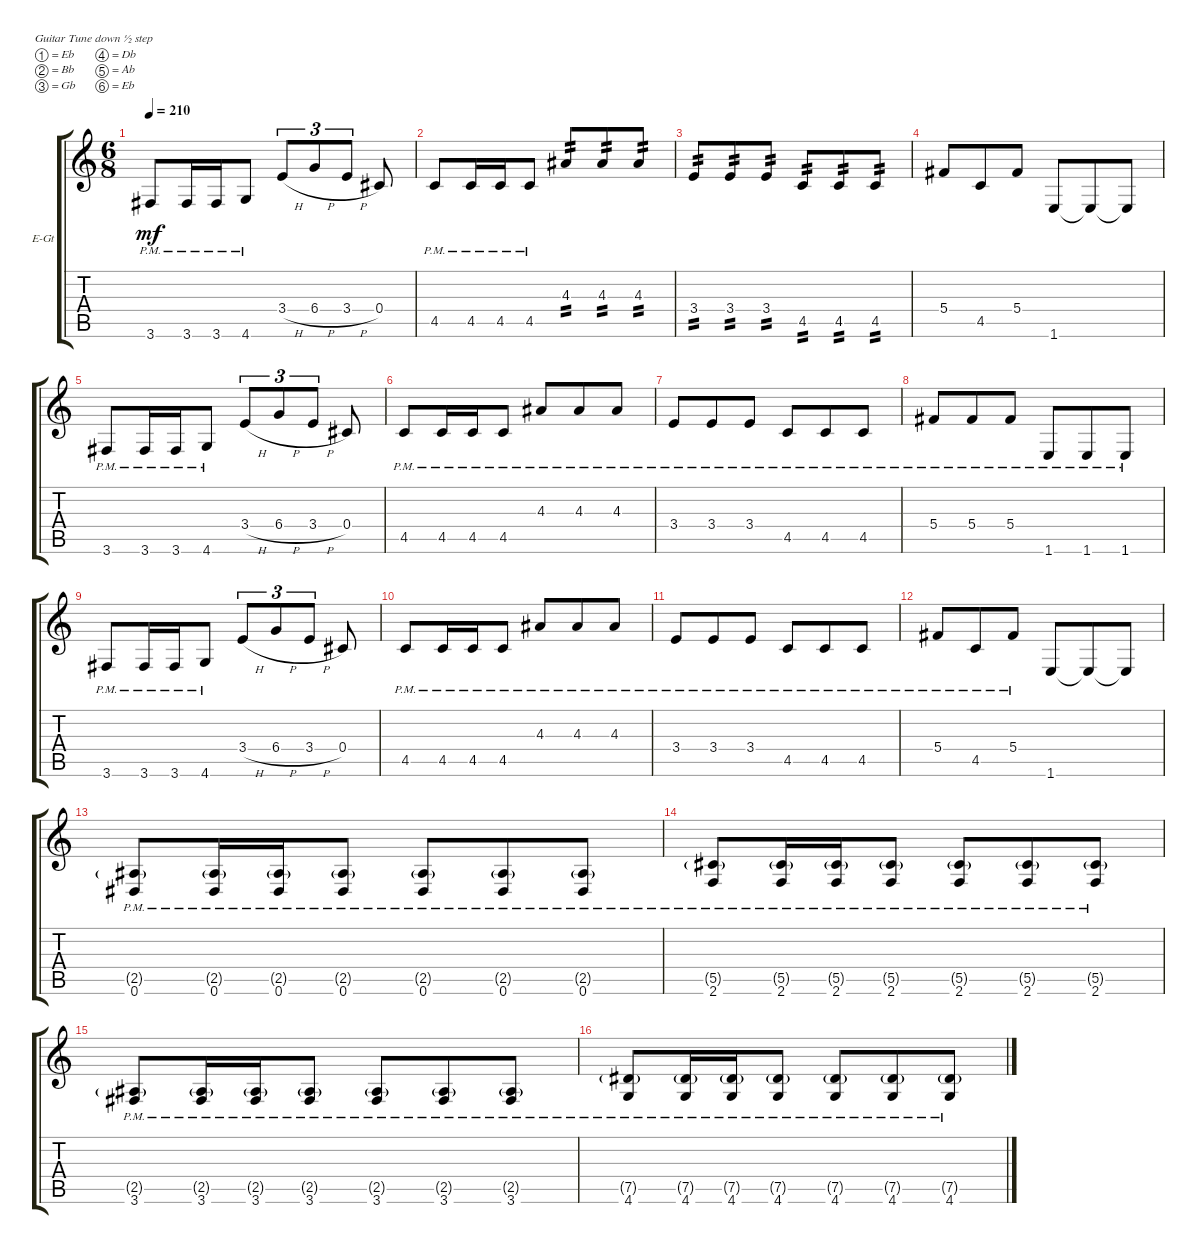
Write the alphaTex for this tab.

\bracketExtendMode groupsimilarinstruments
\firstSystemTrackNameOrientation horizontal
\otherSystemsTrackNameOrientation horizontal
\track ("left" "E-Gt") {instrument distortionguitar}
\staff {score tabs}
\tuning (Eb4 Bb3 Gb3 Db3 Ab2 Eb2)
\ts (6 8)
\tempo 210
\clef g2
\ks c
3.6{pm}.8{dy mf} 3.6{pm}.16 3.6{pm}.16 4.6{pm}.8 3.4{h}.8{tu (3 2)} 6.4{h}.8{tu (3 2)} 3.4{h}.8{tu (3 2)} 0.4.8 |
4.5{pm}.8 4.5{pm}.16 4.5{pm}.16 4.5{pm}.8 4.3.8{tp 2} 4.3.8{tp 2} 4.3.8{tp 2} |
3.4.8{tp 2} 3.4.8{tp 2} 3.4.8{tp 2} 4.5.8{tp 2} 4.5.8{tp 2} 4.5.8{tp 2} |
5.4.8 4.5.8 5.4.8 1.6.8 1.6{t}.8 1.6{t}.8 |
3.6{pm}.8 3.6{pm}.16 3.6{pm}.16 4.6{pm}.8 3.4{h}.8{tu (3 2)} 6.4{h}.8{tu (3 2)} 3.4{h}.8{tu (3 2)} 0.4.8 |
4.5{pm}.8 4.5{pm}.16 4.5{pm}.16 4.5{pm}.8 4.3{pm}.8 4.3{pm}.8 4.3{pm}.8 |
3.4{pm}.8 3.4{pm}.8 3.4{pm}.8 4.5{pm}.8 4.5{pm}.8 4.5{pm}.8 |
5.4{pm}.8 5.4{pm}.8 5.4{pm}.8 1.6{pm}.8 1.6{pm}.8 1.6{pm}.8 |
3.6{pm}.8 3.6{pm}.16 3.6{pm}.16 4.6{pm}.8 3.4{h}.8{tu (3 2)} 6.4{h}.8{tu (3 2)} 3.4{h}.8{tu (3 2)} 0.4.8 |
4.5{pm}.8 4.5{pm}.16 4.5{pm}.16 4.5{pm}.8 4.3{pm}.8 4.3{pm}.8 4.3{pm}.8 |
3.4{pm}.8 3.4{pm}.8 3.4{pm}.8 4.5{pm}.8 4.5{pm}.8 4.5{pm}.8 |
5.4{pm}.8 4.5{pm}.8 5.4{pm}.8 1.6.8 1.6{t}.8 1.6{t}.8 |
(0.6{pm} 2.5{g pm}).8 (0.6{pm} 2.5{g}).16 (0.6{pm} 2.5{g pm}).16 (0.6{pm} 2.5{g pm}).8 (0.6{pm} 2.5{g pm}).8 (0.6{pm} 2.5{g pm}).8 (0.6{pm} 2.5{g pm}).8 |
(2.6{pm} 5.5{g pm}).8 (2.6{pm} 5.5{g pm}).16 (2.6{pm} 5.5{g pm}).16 (2.6{pm} 5.5{g pm}).8 (2.6{pm} 5.5{g pm}).8 (2.6{pm} 5.5{g pm}).8 (2.6{pm} 5.5{g pm}).8 |
(3.6{pm} 2.5{g pm}).8 (3.6{pm} 2.5{g pm}).16 (3.6{pm} 2.5{g pm}).16 (3.6{pm} 2.5{g pm}).8 (3.6{pm} 2.5{g pm}).8 (3.6{pm} 2.5{g pm}).8 (3.6{pm} 2.5{g pm}).8 |
(4.6{pm} 7.5{g pm}).8 (4.6{pm} 7.5{g pm}).16 (4.6{pm} 7.5{g pm}).16 (4.6{pm} 7.5{g pm}).8 (4.6{pm} 7.5{g pm}).8 (4.6{pm} 7.5{g pm}).8 (4.6{pm} 7.5{g pm}).8
